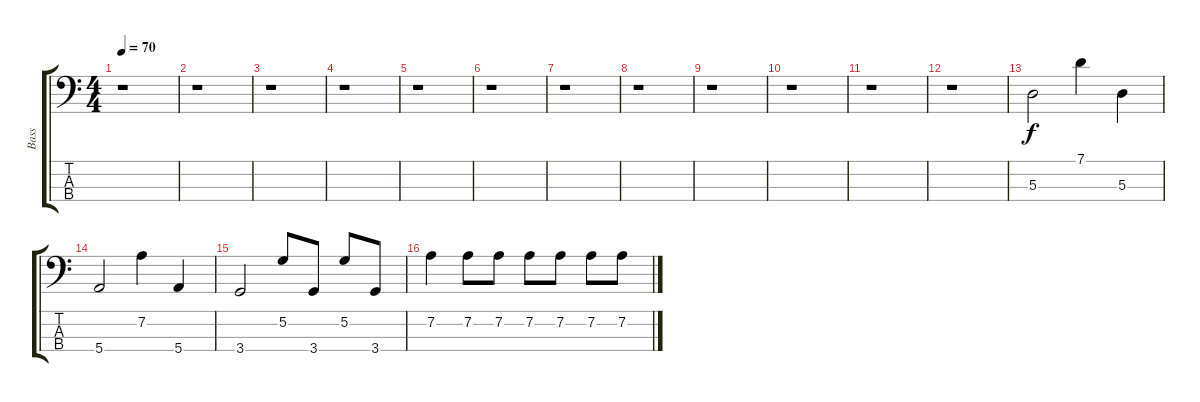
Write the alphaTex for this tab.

\track ("Bass" "Bass") {instrument electricbassfinger}
\staff {score tabs}
\tuning (G2 D2 A1 E1) {hide}
\ts (4 4)
\tempo 70
\clef f4
\ks c
r.1{dy f instrument electricbassfinger} |
r.1 |
r.1 |
r.1 |
r.1 |
r.1 |
r.1 |
r.1 |
r.1 |
r.1 |
r.1 |
r.1 |
5.3.2 7.1.4 5.3.4 |
5.4.2 7.2.4 5.4.4 |
3.4.2 5.2.8 3.4.8 5.2.8 3.4.8 |
7.2.4 7.2.8 7.2.8 7.2.8 7.2.8 7.2.8 7.2.8
